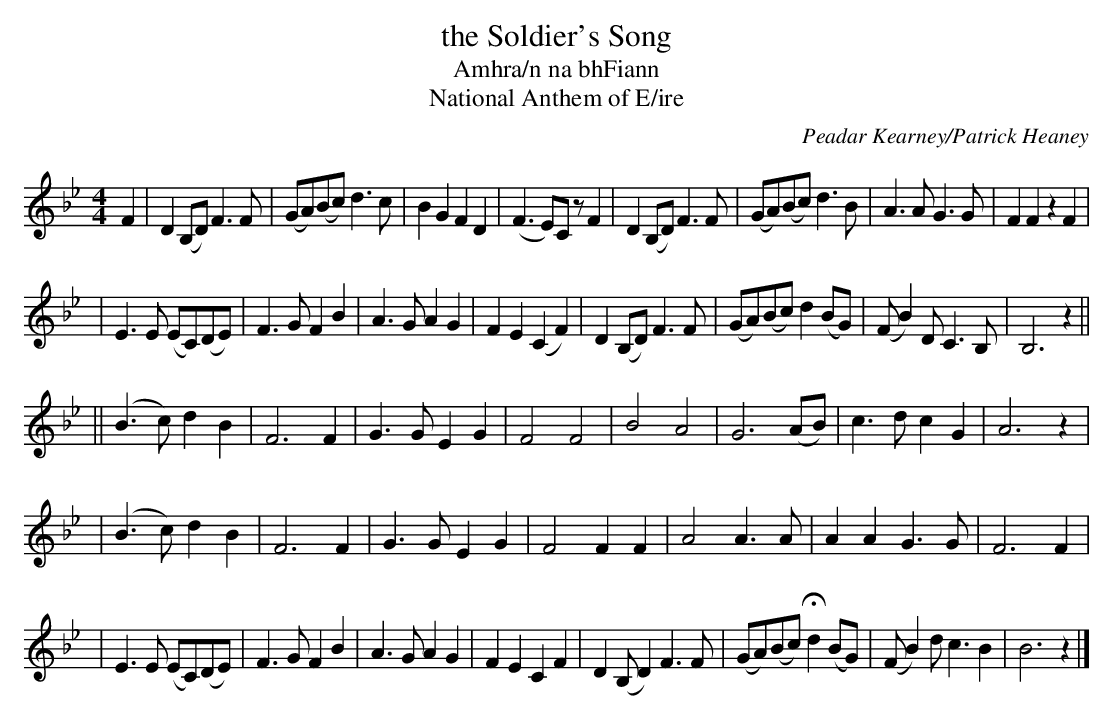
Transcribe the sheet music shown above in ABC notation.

X:1
T: the Soldier's Song
T: Amhra/n na bhFiann
T: National Anthem of E/ire
C: Peadar Kearney/Patrick Heaney
M: 4/4
L: 1/4
K: Bb
F \
| D(B,/D/)F3/F/ | (G/A/)(B/c/)d3/c/ | BGFD | (F3/E/)C/z/F \
| D(B,/D/)F3/F/ | (G/A/)(B/c/)d3/B/ | A3/A/G3/G/ | FFzF |
| E3/E/ (E/C/)(D/E/) | F3/G/FB | A3/G/AG | FE(CF) \
| D(B,/D/)F3/F/ | (G/A/)(B/c/)d(B/G/) | (F/B)D/C3/B,/ | B,3z ||
|| (B3/c/)dB | F3F | G3/G/EG | F2F2 \
| B2A2 | G3(A/B/) | c3/d/cG | A3z |
| (B3/c/)dB | F3F | G3/G/EG | F2FF \
| A2A3/A/ | AAG3/G/ | F3F |
| E3/E/ (E/C/)(D/E/) | F3/G/FB | A3/G/AG | FECF | D(B,/D)F3/F/ \
| (G/A/)(B/c/)Hd(B/G/) | (F/B)d/c3/B | B3z |]
